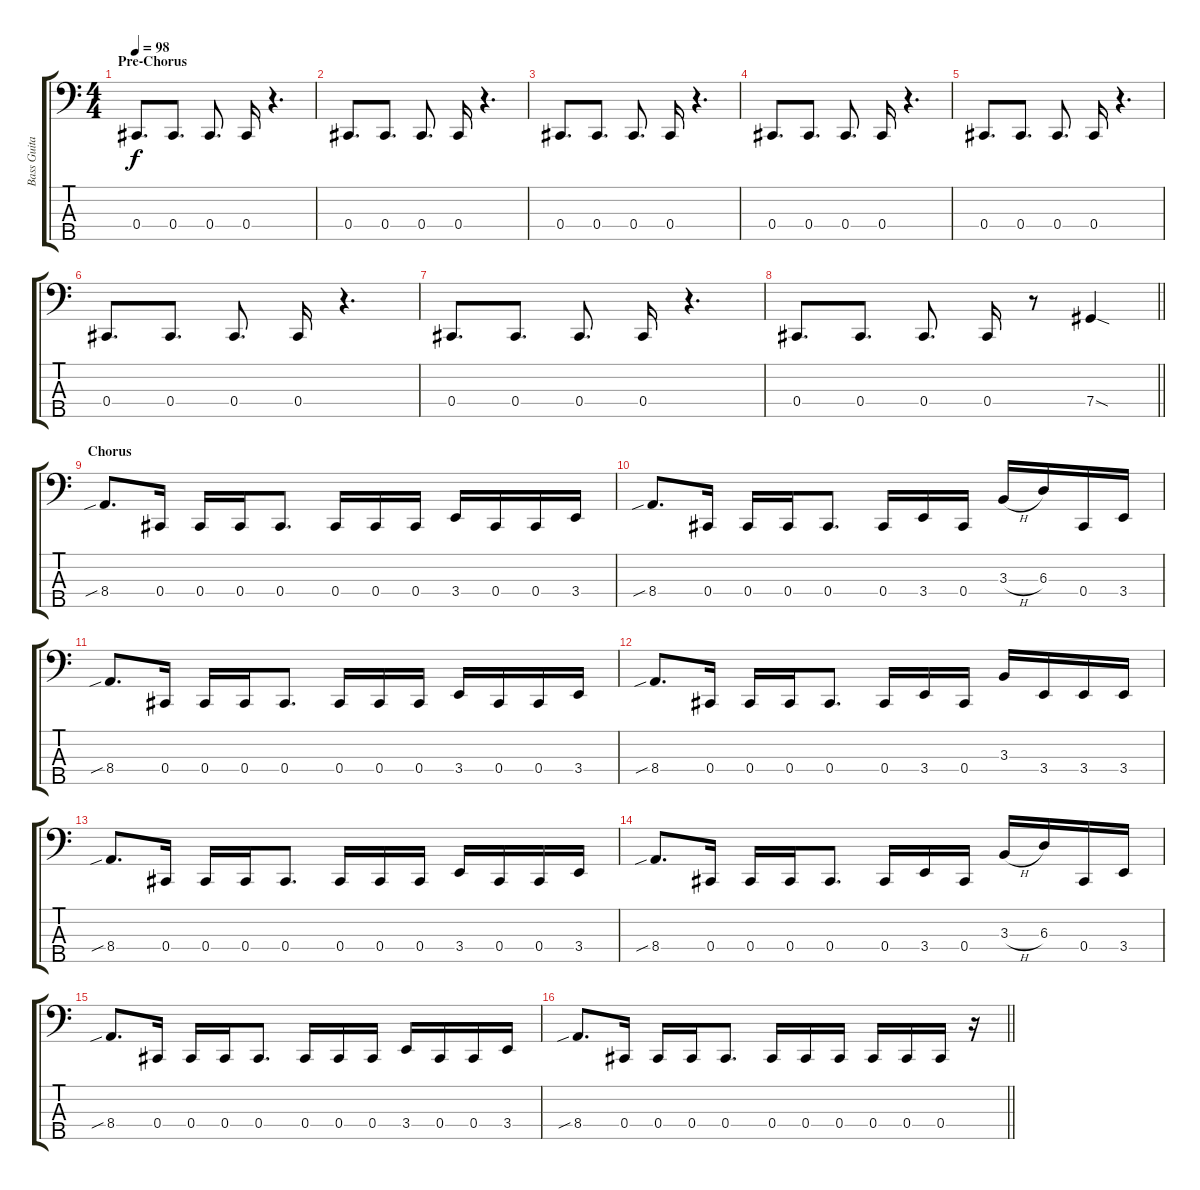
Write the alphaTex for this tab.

\track ("Bass Guitar" "Bass Guita") {instrument electricbassfinger}
\staff {score tabs}
\tuning (Gb2 Db2 Ab1 Db1 Ab0) {hide}
\ts (4 4)
\section ("" "Pre-Chorus")
\tempo 98
\clef f4
\ks c
0.4.8{d dy f} 0.4.8{d} 0.4.8{d} 0.4.16 r.4{d} |
0.4.8{d} 0.4.8{d} 0.4.8{d} 0.4.16 r.4{d} |
0.4.8{d} 0.4.8{d} 0.4.8{d} 0.4.16 r.4{d} |
0.4.8{d} 0.4.8{d} 0.4.8{d} 0.4.16 r.4{d} |
0.4.8{d} 0.4.8{d} 0.4.8{d} 0.4.16 r.4{d} |
0.4.8{d} 0.4.8{d} 0.4.8{d} 0.4.16 r.4{d} |
0.4.8{d} 0.4.8{d} 0.4.8{d} 0.4.16 r.4{d} |
\barLineRight lightlight
0.4.8{d} 0.4.8{d} 0.4.8{d} 0.4.16 r.8 7.4{sod}.4 |
\section ("" "Chorus")
8.4{sib}.8{d} 0.4.16 0.4.16 0.4.16 0.4.8{d} 0.4.16 0.4.16 0.4.16 3.4.16 0.4.16 0.4.16 3.4.16 |
8.4{sib}.8{d} 0.4.16 0.4.16 0.4.16 0.4.8{d} 0.4.16 3.4.16 0.4.16 3.3{h}.16 6.3.16 0.4.16 3.4.16 |
8.4{sib}.8{d} 0.4.16 0.4.16 0.4.16 0.4.8{d} 0.4.16 0.4.16 0.4.16 3.4.16 0.4.16 0.4.16 3.4.16 |
8.4{sib}.8{d} 0.4.16 0.4.16 0.4.16 0.4.8{d} 0.4.16 3.4.16 0.4.16 3.3.16 3.4.16 3.4.16 3.4.16 |
8.4{sib}.8{d} 0.4.16 0.4.16 0.4.16 0.4.8{d} 0.4.16 0.4.16 0.4.16 3.4.16 0.4.16 0.4.16 3.4.16 |
8.4{sib}.8{d} 0.4.16 0.4.16 0.4.16 0.4.8{d} 0.4.16 3.4.16 0.4.16 3.3{h}.16 6.3.16 0.4.16 3.4.16 |
8.4{sib}.8{d} 0.4.16 0.4.16 0.4.16 0.4.8{d} 0.4.16 0.4.16 0.4.16 3.4.16 0.4.16 0.4.16 3.4.16 |
\barLineRight lightlight
8.4{sib}.8{d} 0.4.16 0.4.16 0.4.16 0.4.8{d} 0.4.16 0.4.16 0.4.16 0.4.16 0.4.16 0.4.16 r.16
